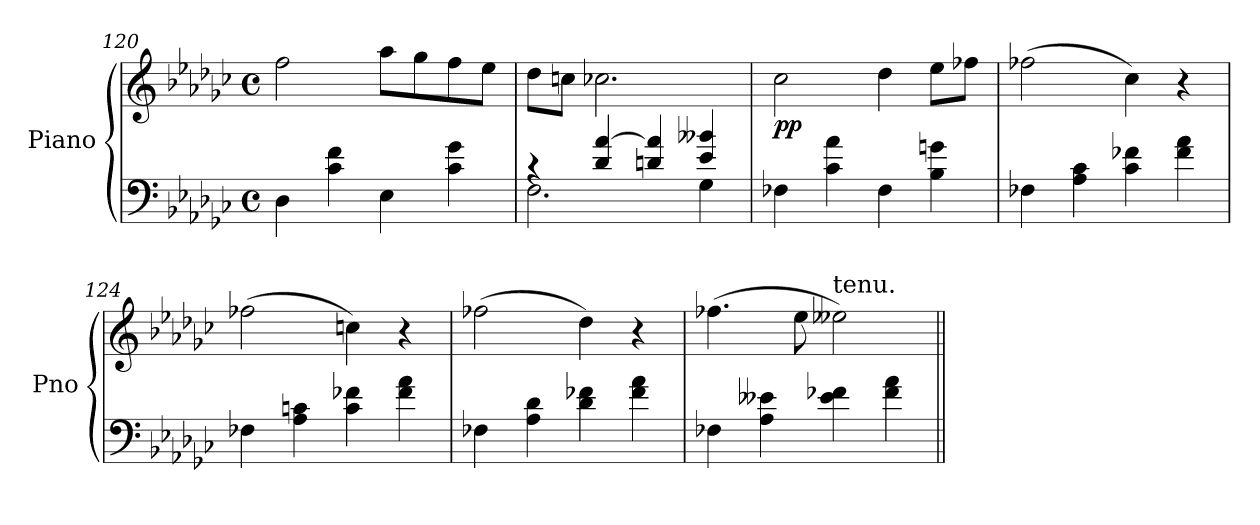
**kern	**kern	**dynam
*part1	*part1	*part1
*staff2	*staff1	*staff1/2
*I"Piano	*	*
*I'Pno	*	*
*clefF4	*clefG2	*
*k[b-e-a-d-g-c-]	*k[b-e-a-d-g-c-]	*
*G-:	*G-:	*
*M4/4	*M4/4	*
*met(c)	*met(c)	*
=120	=120	=120
4D-\	2ff\	.
4c-\ 4f\	.	.
4E-\	8aa-\L	.
.	8gg-\	.
4c-\ 4g-\	8ff\	.
.	8ee-\J	.
=121	=121	=121
*^	*	*
4rc	2.F\	8dd-\L	.
.	.	8ccn\J	.
4d-/ [4a-/	.	2.cc-X\	.
4dn/ 4a-/]	.	.	.
4e-/ 4b--X/	4G-\	.	.
=122	=122	=122	=122
!	!	!	!LO:DY:b
*v	*v	*	*
4F-X\	2cc-\	pp
4c-\ 4a-\	.	.
4F-\	4dd-\	.
4B-\ 4gn\	8ee-\L	.
.	8ff-X\J	.
=123	=123	=123
4F-X\	(2ff-X\	.
4A-\ 4c-\	.	.
4c-\ 4f-X\	4cc-\)	.
4f-\ 4a-\	4r	.
=124	=124	=124
4F-X\	(2ff-X\	.
4A-\ 4cn\	.	.
4c\ 4f-X\	4ccn\)	.
4f-\ 4a-\	4r	.
!!LO:LB:g=z
=125	=125	=125
4F-X\	(2ff-X\	.
4A-\ 4d-\	.	.
4d-\ 4f-X\	4dd-\)	.
4f-\ 4a-\	4r	.
=126	=126	=126
4F-X\	(4.ff-X\	.
4A-\ 4e--X\	.	.
.	8ee-\	.
!	!LO:TX:a:t=tenu.	!
4e--\ 4f-X\	2ee--X\)	.
4f-\ 4a-\	.	.
=||	=||	=||
*-	*-	*-
